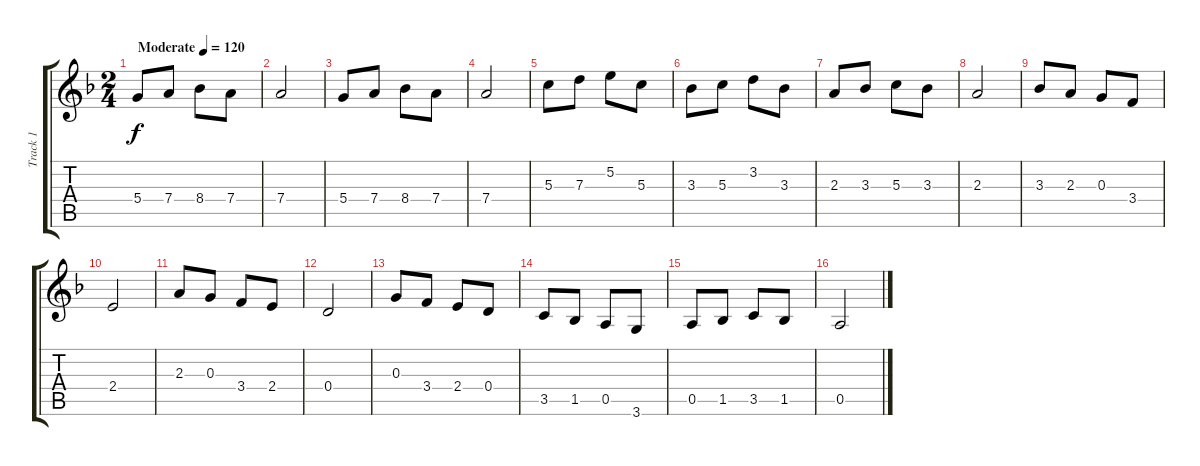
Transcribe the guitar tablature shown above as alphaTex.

\track ("Track 1" "Track 1") {instrument acousticguitarsteel bank 7}
\staff {score tabs}
\tuning (E4 B3 G3 D3 A2 E2) {hide}
\ts (2 4)
\tempo (120 "Moderate")
\clef g2
\ks f
5.4.8{dy f instrument acousticguitarsteel beam Up} 7.4.8{beam Up} 8.4.8{beam Down} 7.4.8{beam Down} |
7.4.2{beam Up} |
5.4.8{beam Up} 7.4.8{beam Up} 8.4.8{beam Down} 7.4.8{beam Down} |
7.4.2{beam Up} |
5.3.8{beam Down} 7.3.8{beam Down} 5.2.8{beam Down} 5.3.8{beam Down} |
3.3.8{beam Down} 5.3.8{beam Down} 3.2.8{beam Down} 3.3.8{beam Down} |
2.3.8 3.3.8 5.3.8 3.3.8 |
2.3.2 |
3.3.8 2.3.8 0.3.8 3.4.8 |
2.4.2 |
2.3.8 0.3.8 3.4.8 2.4.8 |
0.4.2 |
0.3.8 3.4.8 2.4.8 0.4.8 |
3.5.8 1.5.8 0.5.8 3.6.8 |
0.5.8 1.5.8 3.5.8 1.5.8 |
0.5.2
